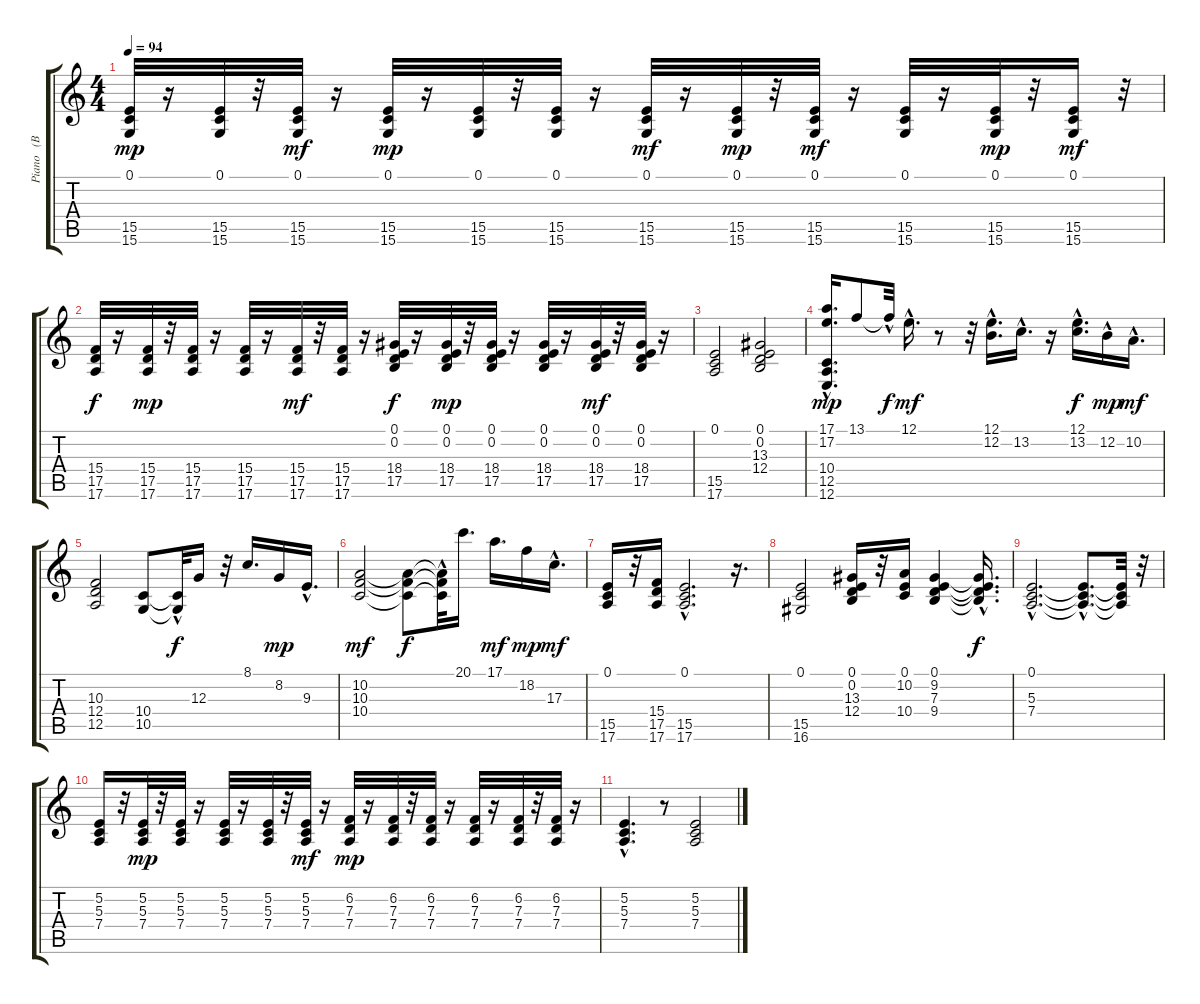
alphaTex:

\track ("Piano   (BB)" "Piano   (B") {instrument electricpiano1}
\staff {score tabs}
\tuning (E4 B3 G3 D3 A2 E2) {hide}
\ts (4 4)
\tempo 94
\clef g2
\ks c
(0.1 15.5 15.6).32{dy mp} r.16 (0.1 15.5 15.6).32 r.32 (0.1 15.5 15.6).32{dy mf} r.16 (0.1 15.5 15.6).32{dy mp} r.16 (0.1 15.5 15.6).32 r.32 (0.1 15.5 15.6).32 r.16 (0.1 15.5 15.6).32{dy mf} r.16 (0.1 15.5 15.6).32{dy mp} r.32 (0.1 15.5 15.6).32{dy mf} r.16 (0.1 15.5 15.6).32 r.16 (0.1 15.5 15.6).32{dy mp} r.32 (0.1 15.5 15.6).16{dy mf} r.32 |
(15.4 17.5 17.6).32{dy f} r.16 (15.4 17.5 17.6).32{dy mp} r.32 (15.4 17.5 17.6).32 r.16 (15.4 17.5 17.6).32 r.16 (15.4 17.5 17.6).32{dy mf} r.32 (15.4 17.5 17.6).32 r.16 (0.1 0.2 18.4 17.5).32{dy f} r.16 (0.1 0.2 18.4 17.5).32{dy mp} r.32 (0.1 0.2 18.4 17.5).32 r.16 (0.1 0.2 18.4 17.5).32 r.16 (0.1 0.2 18.4 17.5).32{dy mf} r.32 (0.1 0.2 18.4 17.5).32 r.16 |
(0.1 15.5 17.6).2 (0.1 0.2 13.3 12.4).2 |
(17.1 17.2{hac} 10.4 12.5 12.6).16{d dy mp} 13.1.8 13.1{hac t}.32{dy f} 12.1{hac}.16{d dy mf} r.8 r.32 (12.1{hac} 12.2{hac}).16{d} 13.2{hac}.16{d} r.16 (12.1 13.2{hac}).16{d dy f} 12.2{hac}.16{dy mp} 10.2{hac}.16{d dy mf} |
(10.3 12.4 12.5).2 (10.4 10.5).8 (10.4{hac t} 10.5{hac t}).32{dy f} 12.3.16 r.32 8.1.16{d} 8.2.16{dy mp} 9.3{hac}.16{d} |
(10.2 10.3 10.4).2{dy mf} (10.2{t} 10.3{t} 10.4{t}).8{dy f} (10.2{hac t} 10.3{hac t} 10.4{hac t}).32 20.1.16{d} 17.1.16{d dy mf} 18.2.16{dy mp} 17.3{hac}.16{d dy mf} |
(0.1 15.5 17.6).16 r.32 (15.4 17.5 17.6).16 (0.1{hac} 15.5{hac} 17.6{hac}).2{d} r.16{d} |
(0.1 15.5 16.6).2 (0.1 0.2 13.3 12.4).16 r.32 (0.1 10.2 10.4).16 (0.1 9.2 7.3 9.4).4 (0.1{hac t} 9.2{hac t} 7.3{hac t} 9.4{hac t}).16{d dy f} |
(0.1{hac} 5.3{hac} 7.4{hac}).2{d} (0.1{hac t} 5.3{hac t} 7.4{hac t}).8{d} (0.1{t} 5.3{t} 7.4{t}).32 r.32 |
(5.2 5.3 7.4).16 r.32 (5.2 5.3 7.4).32{dy mp} r.32 (5.2 5.3 7.4).32 r.16 (5.2 5.3 7.4).32 r.16 (5.2 5.3 7.4).32 r.32 (5.2 5.3 7.4).32{dy mf} r.16 (6.2 7.3 7.4).32{dy mp} r.16 (6.2 7.3 7.4).32 r.32 (6.2 7.3 7.4).32 r.16 (6.2 7.3 7.4).32 r.16 (6.2 7.3 7.4).32 r.32 (6.2 7.3 7.4).32 r.16 |
(5.2{hac} 5.3{hac} 7.4{hac}).4{d} r.8 (5.2 5.3 7.4).2
